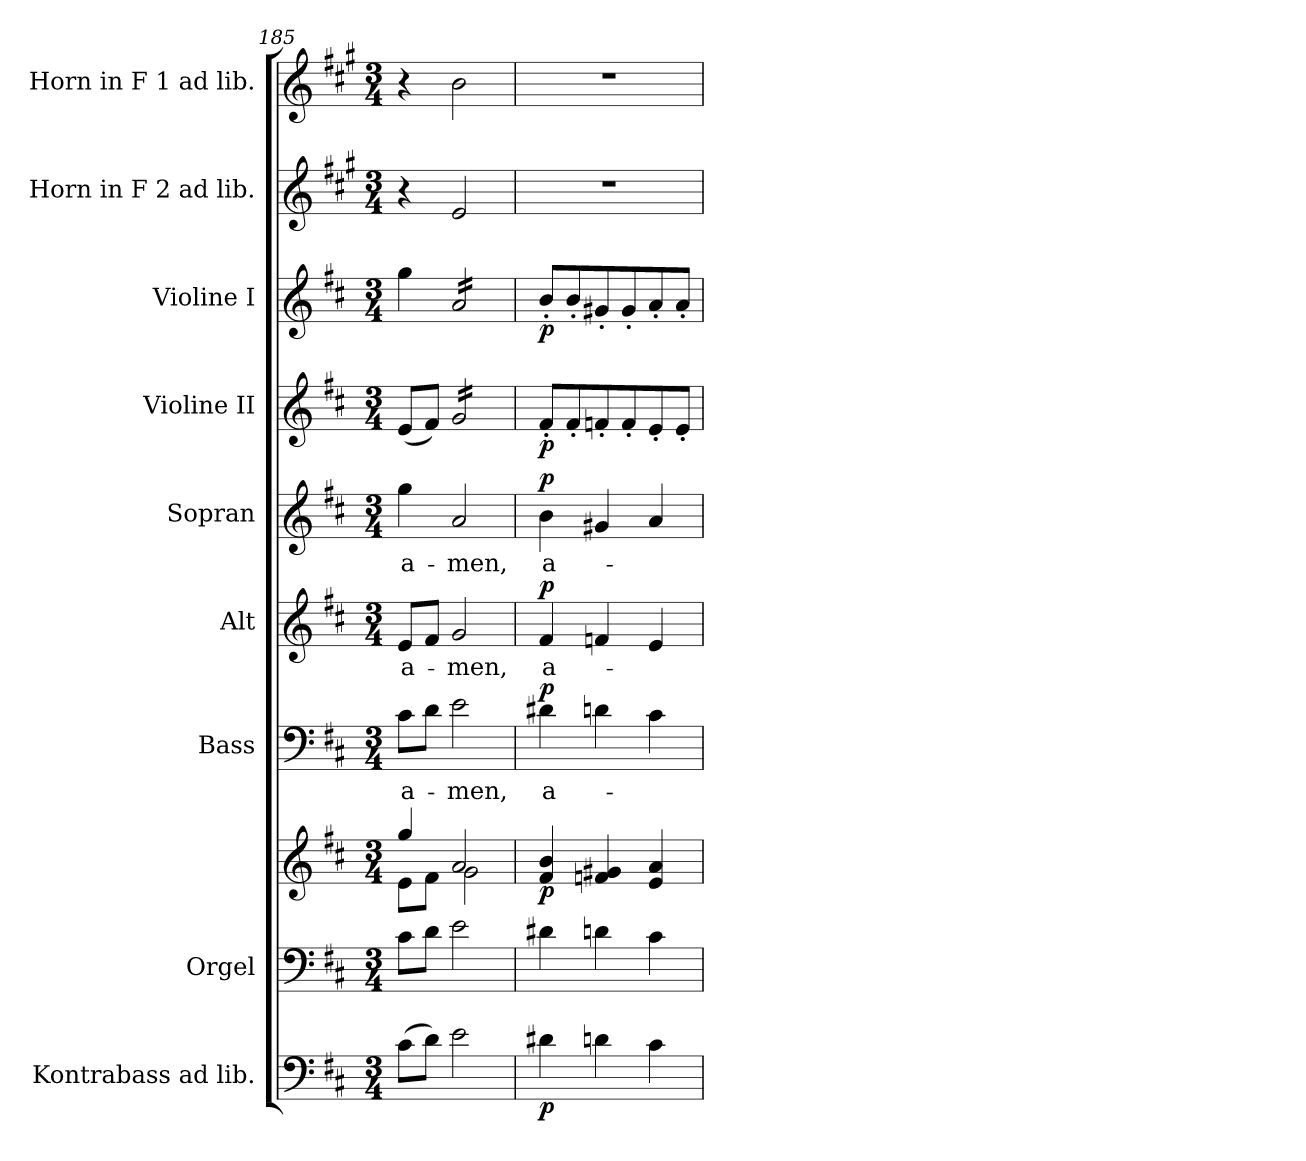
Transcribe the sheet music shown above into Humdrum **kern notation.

**kern	**dynam	**kern	**kern	**dynam	**kern	**text	**dynam	**kern	**text	**dynam	**kern	**text	**dynam	**kern	**dynam	**kern	**dynam	**kern	**kern
*part9	*part9	*part8	*part8	*part8	*part7	*part7	*part7	*part6	*part6	*part6	*part5	*part5	*part5	*part4	*part4	*part3	*part3	*part2	*part1
*staff10	*staff10	*staff9	*staff8	*staff8/9	*staff7	*staff7	*staff7	*staff6	*staff6	*staff6	*staff5	*staff5	*staff5	*staff4	*staff4	*staff3	*staff3	*staff2	*staff1
*I"Kontrabass ad lib.	*	*I"Orgel	*	*	*I"Bass	*	*	*I"Alt	*	*	*I"Sopran	*	*	*I"Violine II	*	*I"Violine I	*	*I"Horn in F 2 ad lib.	*I"Horn in F 1 ad lib.
*I'Kb.	*	*I'Org.	*	*	*I'B.	*	*	*I'A.	*	*	*I'S.	*	*	*I'Vl. II	*	*I'Vl. I	*	*	*
!!LO:PB:g=z
*clefF4	*	*clefF4	*clefG2	*	*clefF4	*	*	*clefG2	*	*	*clefG2	*	*	*clefG2	*	*clefG2	*	*clefG2	*clefG2
*ITrd7c12	*	*	*	*	*	*	*	*	*	*	*	*	*	*	*	*	*	*ITrd4c7	*ITrd4c7
*k[f#c#]	*	*k[f#c#]	*k[f#c#]	*	*k[f#c#]	*	*	*k[f#c#]	*	*	*k[f#c#]	*	*	*k[f#c#]	*	*k[f#c#]	*	*k[f#c#]	*k[f#c#]
*D:	*	*D:	*D:	*	*D:	*	*	*D:	*	*	*D:	*	*	*D:	*	*D:	*	*D:	*D:
*M3/4	*	*M3/4	*M3/4	*	*M3/4	*	*	*M3/4	*	*	*M3/4	*	*	*M3/4	*	*M3/4	*	*M3/4	*M3/4
=185	=185	=185	=185	=185	=185	=185	=185	=185	=185	=185	=185	=185	=185	=185	=185	=185	=185	=185	=185
*	*	*	*^	*	*	*	*	*	*	*	*	*	*	*	*	*	*	*	*
!	!	!	!	!	!	!	!LO:LY:b	!	!	!LO:LY:b	!	!	!LO:LY:b	!	!	!	!	!	!	!
(>8C#\L	.	8c#\L	4gg/	8e\L	.	8c#\L	a-	.	8e/L	a-	.	4gg\	a-	.	(<8e/L	.	4gg\	.	4r	4r
8D\J)	.	8d\J	.	8f#\J	.	8d\J	.	.	8f#/J	.	.	.	.	.	8f#/J)	.	.	.	.	.
!	!	!	!	!	!	!	!LO:LY:b	!	!	!LO:LY:b	!	!	!LO:LY:b	!	!	!	!	!	!	!
*	*	*	*	*	*	*	*	*	*	*	*	*	*	*	*tremolo	*	*	*	*	*
*	*	*	*	*	*	*	*	*	*	*	*	*	*	*	*	*	*tremolo	*	*	*
2E\	.	2e\	2a/	2g\	.	2e\	-men,	.	2g/	-men,	.	2a/	-men,	.	16g/LL	.	16a/LL	.	2A/	2e\
.	.	.	.	.	.	.	.	.	.	.	.	.	.	.	16g/	.	16a/	.	.	.
.	.	.	.	.	.	.	.	.	.	.	.	.	.	.	16g/	.	16a/	.	.	.
.	.	.	.	.	.	.	.	.	.	.	.	.	.	.	16g/	.	16a/	.	.	.
.	.	.	.	.	.	.	.	.	.	.	.	.	.	.	16g/	.	16a/	.	.	.
.	.	.	.	.	.	.	.	.	.	.	.	.	.	.	16g/	.	16a/	.	.	.
.	.	.	.	.	.	.	.	.	.	.	.	.	.	.	16g/	.	16a/	.	.	.
.	.	.	.	.	.	.	.	.	.	.	.	.	.	.	16g/JJ	.	16a/JJ	.	.	.
*	*	*	*	*	*	*	*	*	*	*	*	*	*	*	*	*	*Xtremolo	*	*	*
*	*	*	*	*	*	*	*	*	*	*	*	*	*	*	*Xtremolo	*	*	*	*	*
=186	=186	=186	=186	=186	=186	=186	=186	=186	=186	=186	=186	=186	=186	=186	=186	=186	=186	=186	=186	=186
!	!LO:DY:b	!	!	!	!LO:DY:b	!	!LO:LY:b	!LO:DY:a	!	!LO:LY:b	!LO:DY:a	!	!LO:LY:b	!LO:DY:a	!	!LO:DY:b	!	!LO:DY:b	!	!
*	*	*	*v	*v	*	*	*	*	*	*	*	*	*	*	*	*	*	*	*	*
4D#X\	p	4d#X\	4f#/ 4b/	p	4d#X\	a-	p	4f#/	a-	p	4b\	a-	p	8f#'</L	p	8b'</L	p	2.r	2.r
.	.	.	.	.	.	.	.	.	.	.	.	.	.	8f#'</	.	8b'</	.	.	.
4Dn\	.	4dn\	4fn/ 4g#X/	.	4dn\	.	.	4fn/	.	.	4g#X/	.	.	8fn'</	.	8g#X'</	.	.	.
.	.	.	.	.	.	.	.	.	.	.	.	.	.	8f'</	.	8g#'</	.	.	.
4C#\	.	4c#\	4e/ 4a/	.	4c#\	.	.	4e/	.	.	4a/	.	.	8e'</	.	8a'</	.	.	.
.	.	.	.	.	.	.	.	.	.	.	.	.	.	8e'</J	.	8a'</J	.	.	.
=	=	=	=	=	=	=	=	=	=	=	=	=	=	=	=	=	=	=	=
*-	*-	*-	*-	*-	*-	*-	*-	*-	*-	*-	*-	*-	*-	*-	*-	*-	*-	*-	*-
